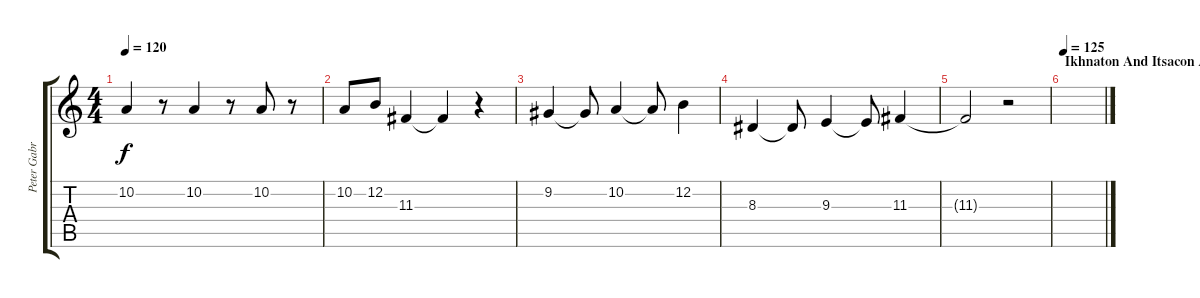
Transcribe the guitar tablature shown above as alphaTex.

\track ("Peter Gabriel (flute)" "Peter Gabr") {instrument flute}
\staff {score tabs}
\tuning (E4 B3 G3 D3 A2 E2) {hide}
\ts (4 4)
\tempo 120
\clef g2
\ks c
10.2.4{dy f} r.8 10.2.4 r.8 10.2.8 r.8 |
10.2.8 12.2.8 11.3.4 11.3{t}.4 r.4 |
9.2.4 9.2{t}.8 10.2.4 10.2{t}.8 12.2.4 |
8.3.4 8.3{t}.8 9.3.4 9.3{t}.8 11.3.4 |
11.3{t}.2 r.2 |
\section ("" "Ikhnaton And Itsacon And Their Band Of Merry Men (6:10)")
\tempo 125
